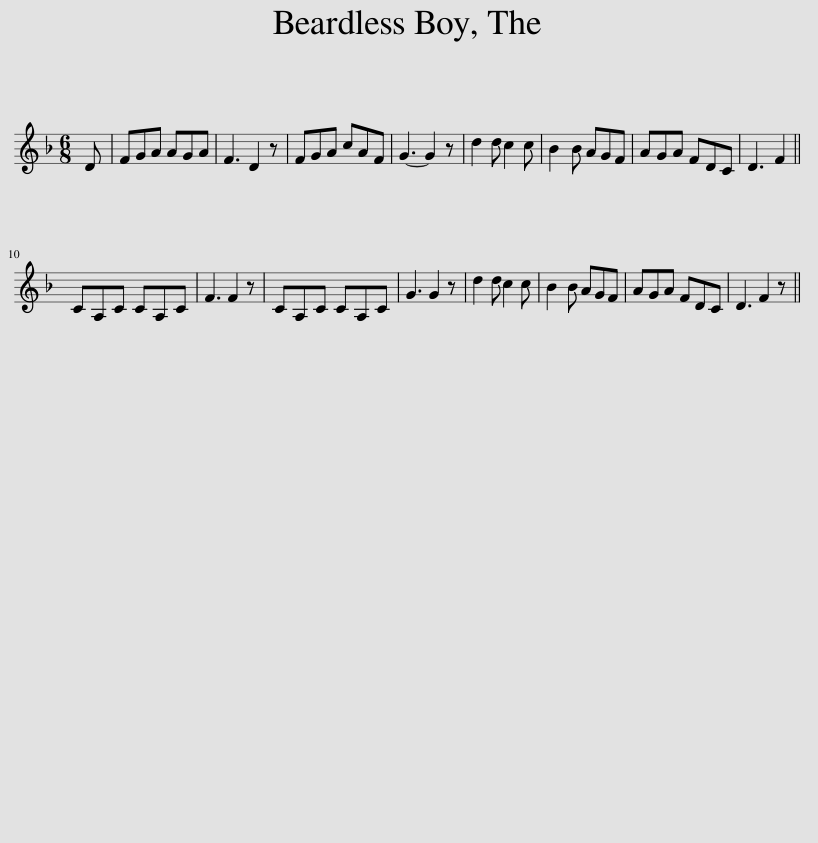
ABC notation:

X:1
L:1/8
M:6/8
I:linebreak $
K:Dmin
V:1 treble
V:1
 D | FGA AGA | F3 D2 z | FGA cAF | G3- G2 z | %5
 d2 d c2 c | B2 B AGF | AGA FDC | D3 F2 ||$ CA,C CA,C | %10
 F3 F2 z | CA,C CA,C | G3 G2 z | d2 d c2 c | B2 B AGF | %15
 AGA FDC | D3 F2 z || %17
